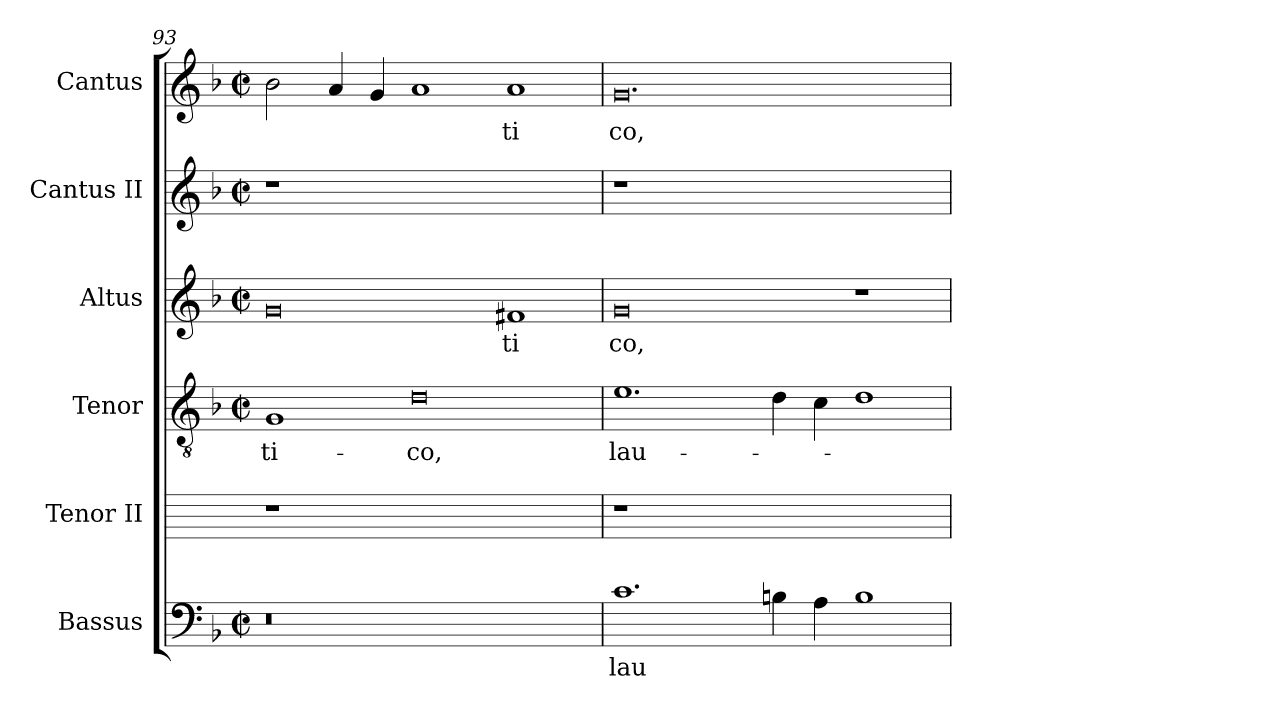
**kern	**text	**kern	**kern	**text	**kern	**text	**kern	**kern	**text
*part6	*part6	*part5	*part4	*part4	*part3	*part3	*part2	*part1	*part1
*staff6	*staff6	*staff5	*staff4	*staff4	*staff3	*staff3	*staff2	*staff1	*staff1
*I"Bassus	*	*I"Tenor II	*I"Tenor	*	*I"Altus	*	*I"Cantus II	*I"Cantus	*
*I'Bassus	*	*	*I'Tenor	*	*I'Altus	*	*I'Cantus II	*	*
*clefF4	*	*	*clefGv2	*	*clefG2	*	*clefG2	*clefG2	*
*k[b-]	*	*	*k[b-]	*	*k[b-]	*	*k[b-]	*k[b-]	*
*F:	*	*	*F:	*	*F:	*	*F:	*F:	*
*M2/2	*	*	*M2/2	*	*M2/2	*	*M2/2	*M2/2	*
*met(c|)	*	*	*met(c|)	*	*met(c|)	*	*met(c|)	*met(c|)	*
=93	=93	=93	=93	=93	=93	=93	=93	=93	=93
!	!	!	!	!LO:LY:b:cj	!	!	!	!	!
0.r	.	1r	1G	-ti-	0g	.	1r	2b-\	.
.	.	.	.	.	.	.	.	4a/	.
.	.	.	.	.	.	.	.	4g/	.
!	!	!	!	!LO:LY:b:cj	!	!	!	!	!
.	.	0ryy	0d	-co,	.	.	0ryy	1a	.
!	!	!	!	!	!	!LO:LY:b:cj	!	!	!LO:LY:b:cj
.	.	.	.	.	1f#X	ti	.	1a	ti
=94	=94	=94	=94	=94	=94	=94	=94	=94	=94
!	!LO:LY:b:cj	!	!	!LO:LY:b:cj	!	!LO:LY:b:cj	!	!	!LO:LY:b:cj
1.c	lau	1r	1.e	lau-	0g	co,	1r	0.g	co,
.	.	0ryy	.	.	.	.	0ryy	.	.
4Bn\	.	.	4d\	.	.	.	.	.	.
4A\	.	.	4c\	.	.	.	.	.	.
1B	.	.	1d	.	1r	.	.	.	.
=	=	=	=	=	=	=	=	=	=
*-	*-	*-	*-	*-	*-	*-	*-	*-	*-
